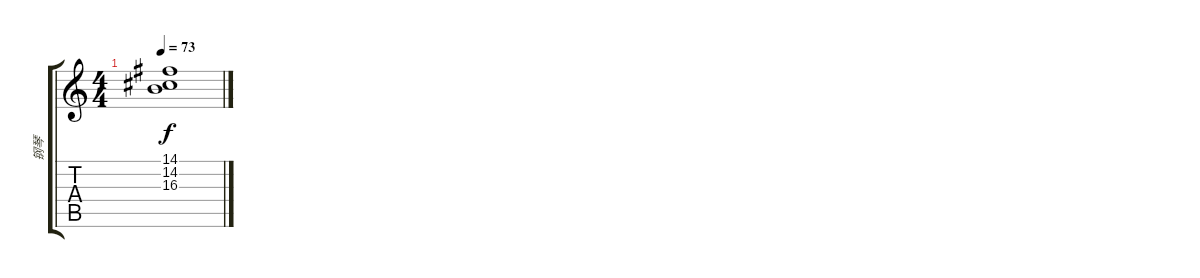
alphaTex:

\track ("钢琴" "钢琴") {instrument brightacousticpiano}
\staff {score tabs}
\tuning (E4 B3 G3 D3 A2 E2) {hide}
\ts (4 4)
\tempo 73
\clef g2
\ks c
(14.1 14.2 16.3).1{dy f}
